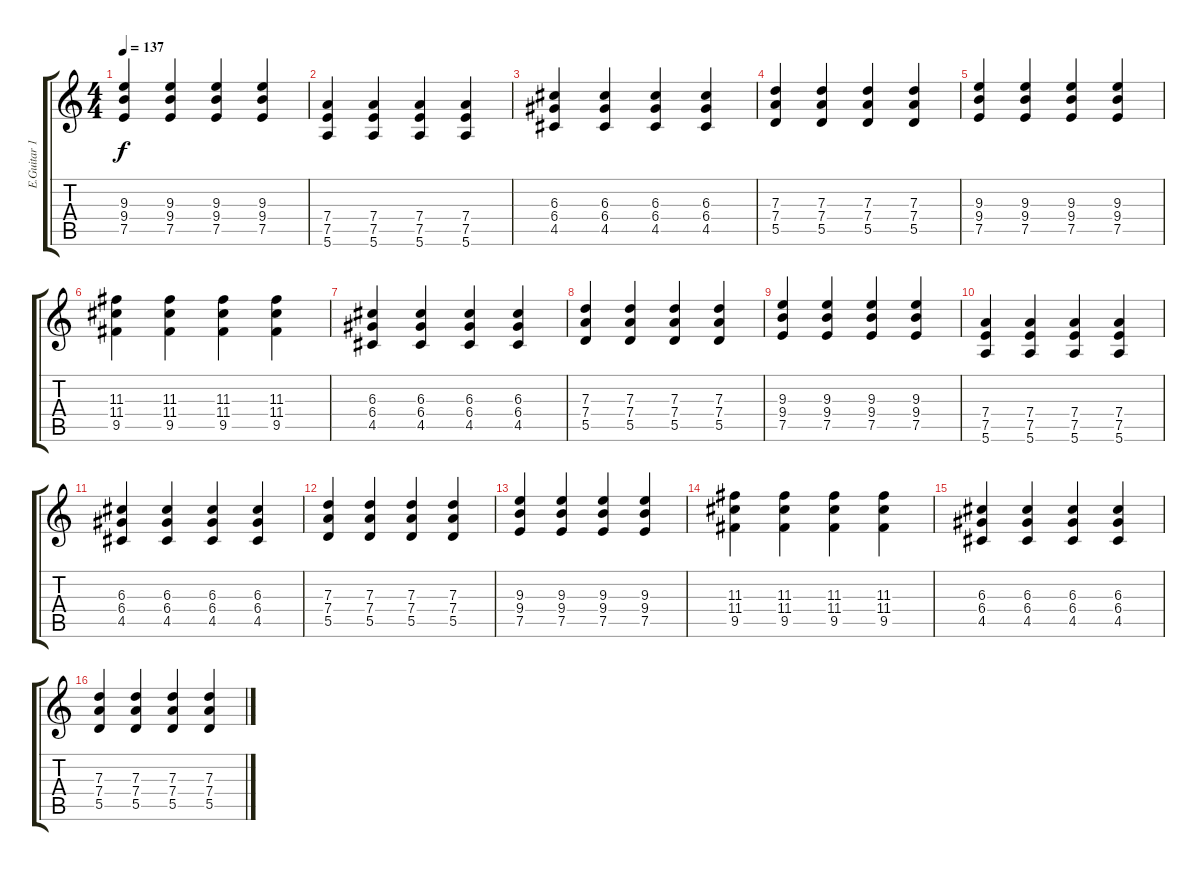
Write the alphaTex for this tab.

\track ("E.Guitar 1 (Gotou)" "E.Guitar 1") {instrument distortionguitar}
\staff {score tabs}
\tuning (E4 B3 G3 D3 A2 E2) {hide}
\ts (4 4)
\tempo 137
\clef g2
\ks c
(9.3 9.4 7.5).4{dy f} (9.3 9.4 7.5).4 (9.3 9.4 7.5).4 (9.3 9.4 7.5).4 |
(7.4 7.5 5.6).4 (7.4 7.5 5.6).4 (7.4 7.5 5.6).4 (7.4 7.5 5.6).4 |
(6.3 6.4 4.5).4 (6.3 6.4 4.5).4 (6.3 6.4 4.5).4 (6.3 6.4 4.5).4 |
(7.3 7.4 5.5).4 (7.3 7.4 5.5).4 (7.3 7.4 5.5).4 (7.3 7.4 5.5).4 |
(9.3 9.4 7.5).4 (9.3 9.4 7.5).4 (9.3 9.4 7.5).4 (9.3 9.4 7.5).4 |
(11.3 11.4 9.5).4 (11.3 11.4 9.5).4 (11.3 11.4 9.5).4 (11.3 11.4 9.5).4 |
(6.3 6.4 4.5).4 (6.3 6.4 4.5).4 (6.3 6.4 4.5).4 (6.3 6.4 4.5).4 |
(7.3 7.4 5.5).4 (7.3 7.4 5.5).4 (7.3 7.4 5.5).4 (7.3 7.4 5.5).4 |
(9.3 9.4 7.5).4 (9.3 9.4 7.5).4 (9.3 9.4 7.5).4 (9.3 9.4 7.5).4 |
(7.4 7.5 5.6).4 (7.4 7.5 5.6).4 (7.4 7.5 5.6).4 (7.4 7.5 5.6).4 |
(6.3 6.4 4.5).4 (6.3 6.4 4.5).4 (6.3 6.4 4.5).4 (6.3 6.4 4.5).4 |
(7.3 7.4 5.5).4 (7.3 7.4 5.5).4 (7.3 7.4 5.5).4 (7.3 7.4 5.5).4 |
(9.3 9.4 7.5).4 (9.3 9.4 7.5).4 (9.3 9.4 7.5).4 (9.3 9.4 7.5).4 |
(11.3 11.4 9.5).4 (11.3 11.4 9.5).4 (11.3 11.4 9.5).4 (11.3 11.4 9.5).4 |
(6.3 6.4 4.5).4 (6.3 6.4 4.5).4 (6.3 6.4 4.5).4 (6.3 6.4 4.5).4 |
(7.3 7.4 5.5).4 (7.3 7.4 5.5).4 (7.3 7.4 5.5).4 (7.3 7.4 5.5).4
